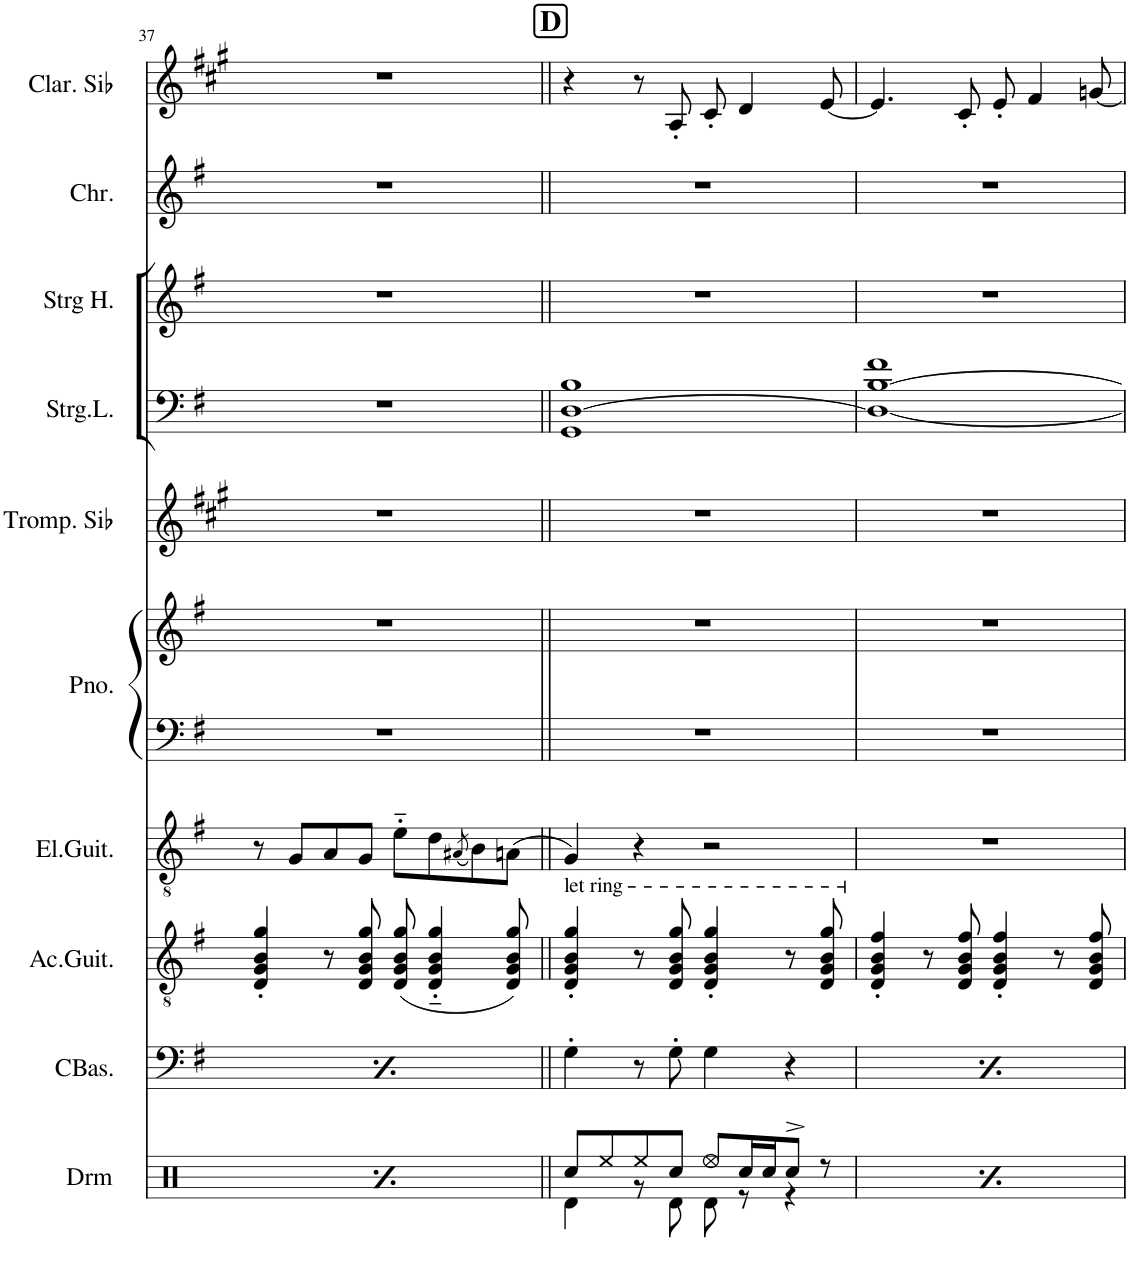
**kern	**kern	**kern	**kern	**kern	**kern	**kern	**kern	**kern	**kern	**kern
*part10	*part9	*part8	*part7	*part6	*part6	*part5	*part4	*part3	*part2	*part1
*staff11	*staff10	*staff9	*staff8	*staff7	*staff6	*staff5	*staff4	*staff3	*staff2	*staff1
*I"Drums	*I"Bass	*I"Steel Strg.Guitar	*I"Electric Guitar	*I"Piano	*	*I"Bb Trumpet	*I"Strings Low	*I"Strings Hi	*I"Choirs Ooooh	*I"Clarinette en Sib
*I'Drm	*	*	*I'El.Guit.	*I'Pno.	*	*I'Trp.	*I'Strg.L.	*I'Strg H.	*I'Chr.	*I'Clar. Sib
!!LO:PB:g=z
*clefX	*clefF4	*clefGv2	*clefGv2	*clefF4	*clefG2	*clefG2	*clefF4	*clefG2	*clefG2	*clefG2
*	*Trd7c12	*	*	*	*	*Trd1c2	*	*	*	*Trd1c2
*k[]	*k[f#]	*k[f#]	*k[f#]	*k[f#]	*k[f#]	*k[f#c#g#]	*k[f#]	*k[f#]	*k[f#]	*k[f#c#g#]
*M2/2	*M2/2	*M2/2	*M2/2	*M2/2	*M2/2	*M2/2	*M2/2	*M2/2	*M2/2	*M2/2
*met(c|)	*met(c|)	*met(c|)	*met(c|)	*met(c|)	*met(c|)	*met(c|)	*met(c|)	*met(c|)	*met(c|)	*met(c|)
=37	=37	=37	=37	=37	=37	=37	=37	=37	=37	=37
*^	*	*	*	*	*	*	*	*	*	*
8Rcc/L	4Rd\	4GG'/	4D/' 4G/' 4B/' 4g/'	8r	1r	1r	1r	1r	1r	1r	1r
8Ree/	.	.	.	8G/L	.	.	.	.	.	.	.
8Ree/	8r	8r	8r	8A/	.	.	.	.	.	.	.
8Rcc/J	8Rd\	8GG'/	8D/ 8G/ 8B/ 8g/	8G/J	.	.	.	.	.	.	.
8Ree/L	8Rd\	4GG/	(8D/ 8G/ 8B/ 8g/	8e'~\L	.	.	.	.	.	.	.
16Rcc/L	8r	.	4D/'~ 4G/'~ 4B/'~ 4g/'~	8d\	.	.	.	.	.	.	.
16Rcc/J	.	.	.	.	.	.	.	.	.	.	.
.	.	.	.	(8qA#X/	.	.	.	.	.	.	.
8Rcc^/J	4r	4r	.	8B\)	.	.	.	.	.	.	.
8r	.	.	8D/ 8G/ 8B/ 8g/)	(8An\J	.	.	.	.	.	.	.
!!LO:REH:place=s1:a:B:cj:fs=14:t=D
=38||	=38||	=38||	=38||	=38||	=38||	=38||	=38||	=38||	=38||	=38||	=38||
!	!	!	!	!LO:TX:b:t=let ring	!	!	!	!	!	!	!
8Rcc/L	4Rd\	4G'\	4D/' 4G/' 4B/' 4g/'	4G/)	1r	1r	1r	1GG [1D 1B	1r	1r	4r
8Ree/	.	.	.	.	.	.	.	.	.	.	.
8Ree/	8r	8r	8r	4r	.	.	.	.	.	.	8r
8Rcc/J	8Rd\	8G'\	8D/ 8G/ 8B/ 8g/	.	.	.	.	.	.	.	8A'/
8Ree/L	8Rd\	4G\	4D/' 4G/' 4B/' 4g/'	2r	.	.	.	.	.	.	8c#'/
16Rcc/L	8r	.	.	.	.	.	.	.	.	.	4d/
16Rcc/J	.	.	.	.	.	.	.	.	.	.	.
8Rcc^/J	4r	4r	8r	.	.	.	.	.	.	.	.
8r	.	.	8D/ 8G/ 8B/ 8g/	.	.	.	.	.	.	.	[8e/
=39	=39	=39	=39	=39	=39	=39	=39	=39	=39	=39	=39
8Rcc/L	4Rd\	4G'\	4D/' 4G/' 4B/' 4f#/'	1r	1r	1r	1r	1D_ [1B 1f#	1r	1r	4.e/]
8Ree/	.	.	.	.	.	.	.	.	.	.	.
8Ree/	8r	8r	8r	.	.	.	.	.	.	.	.
8Rcc/J	8Rd\	8G'\	8D/ 8G/ 8B/ 8f#/	.	.	.	.	.	.	.	8c#'/
8Ree/L	8Rd\	4G\	4D/' 4G/' 4B/' 4f#/'	.	.	.	.	.	.	.	8e'/
16Rcc/L	8r	.	.	.	.	.	.	.	.	.	4f#/
16Rcc/J	.	.	.	.	.	.	.	.	.	.	.
8Rcc^/J	4r	4r	8r	.	.	.	.	.	.	.	.
8r	.	.	8D/ 8G/ 8B/ 8f#/	.	.	.	.	.	.	.	[8gn/
*v	*v	*	*	*	*	*	*	*	*	*	*
=	=	=	=	=	=	=	=	=	=	=
*-	*-	*-	*-	*-	*-	*-	*-	*-	*-	*-
